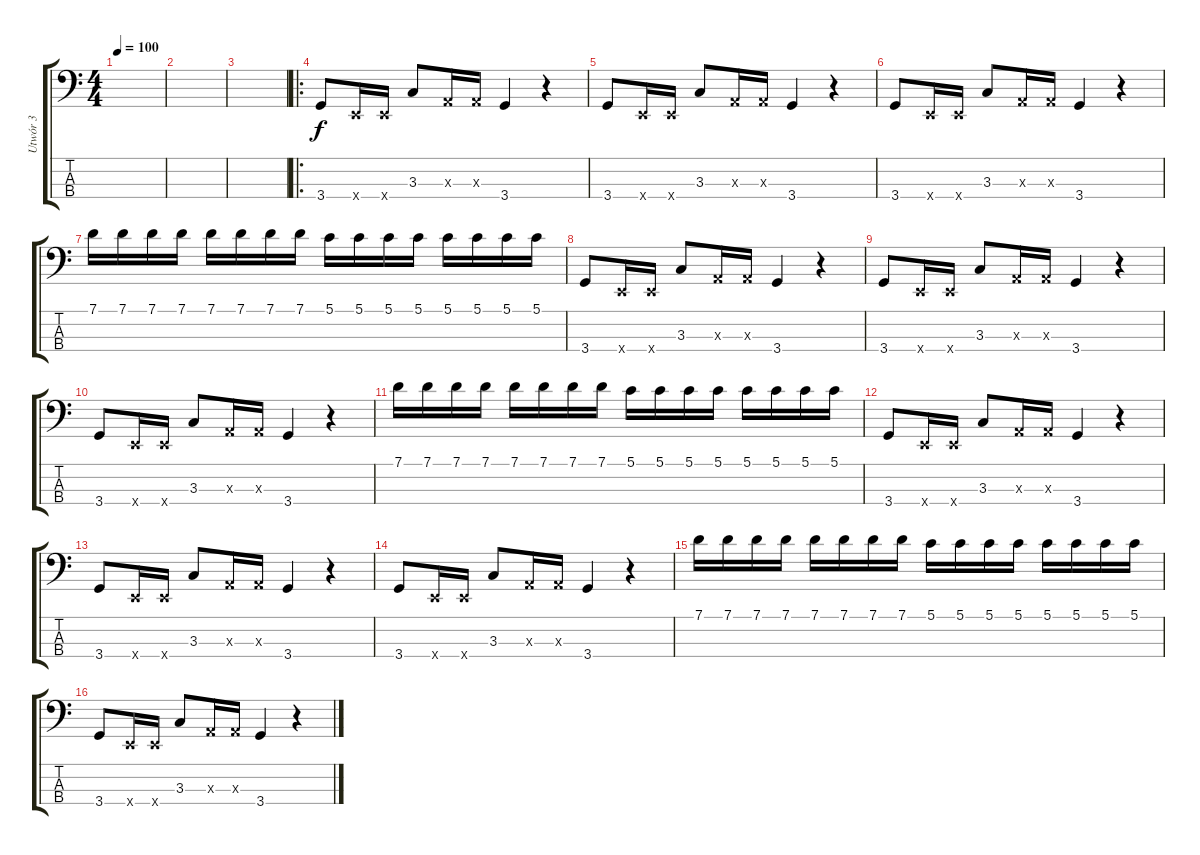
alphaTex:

\track ("Utwór 3" "Utwór 3") {instrument electricbasspick}
\staff {score tabs}
\tuning (G2 D2 A1 E1) {hide}
\ts (4 4)
\tempo 100
\clef f4
\ks c
|
|
|
\ro
3.4.8 0.4{x}.16 0.4{x}.16 3.3.8 0.3{x}.16 0.3{x}.16 3.4.4 r.4 |
3.4.8 0.4{x}.16 0.4{x}.16 3.3.8 0.3{x}.16 0.3{x}.16 3.4.4 r.4 |
3.4.8 0.4{x}.16 0.4{x}.16 3.3.8 0.3{x}.16 0.3{x}.16 3.4.4 r.4 |
7.1.16 7.1.16 7.1.16 7.1.16 7.1.16 7.1.16 7.1.16 7.1.16 5.1.16 5.1.16 5.1.16 5.1.16 5.1.16 5.1.16 5.1.16 5.1.16 |
3.4.8 0.4{x}.16 0.4{x}.16 3.3.8 0.3{x}.16 0.3{x}.16 3.4.4 r.4 |
3.4.8 0.4{x}.16 0.4{x}.16 3.3.8 0.3{x}.16 0.3{x}.16 3.4.4 r.4 |
3.4.8 0.4{x}.16 0.4{x}.16 3.3.8 0.3{x}.16 0.3{x}.16 3.4.4 r.4 |
7.1.16 7.1.16 7.1.16 7.1.16 7.1.16 7.1.16 7.1.16 7.1.16 5.1.16 5.1.16 5.1.16 5.1.16 5.1.16 5.1.16 5.1.16 5.1.16 |
3.4.8 0.4{x}.16 0.4{x}.16 3.3.8 0.3{x}.16 0.3{x}.16 3.4.4 r.4 |
3.4.8 0.4{x}.16 0.4{x}.16 3.3.8 0.3{x}.16 0.3{x}.16 3.4.4 r.4 |
3.4.8 0.4{x}.16 0.4{x}.16 3.3.8 0.3{x}.16 0.3{x}.16 3.4.4 r.4 |
7.1.16 7.1.16 7.1.16 7.1.16 7.1.16 7.1.16 7.1.16 7.1.16 5.1.16 5.1.16 5.1.16 5.1.16 5.1.16 5.1.16 5.1.16 5.1.16 |
3.4.8 0.4{x}.16 0.4{x}.16 3.3.8 0.3{x}.16 0.3{x}.16 3.4.4 r.4
